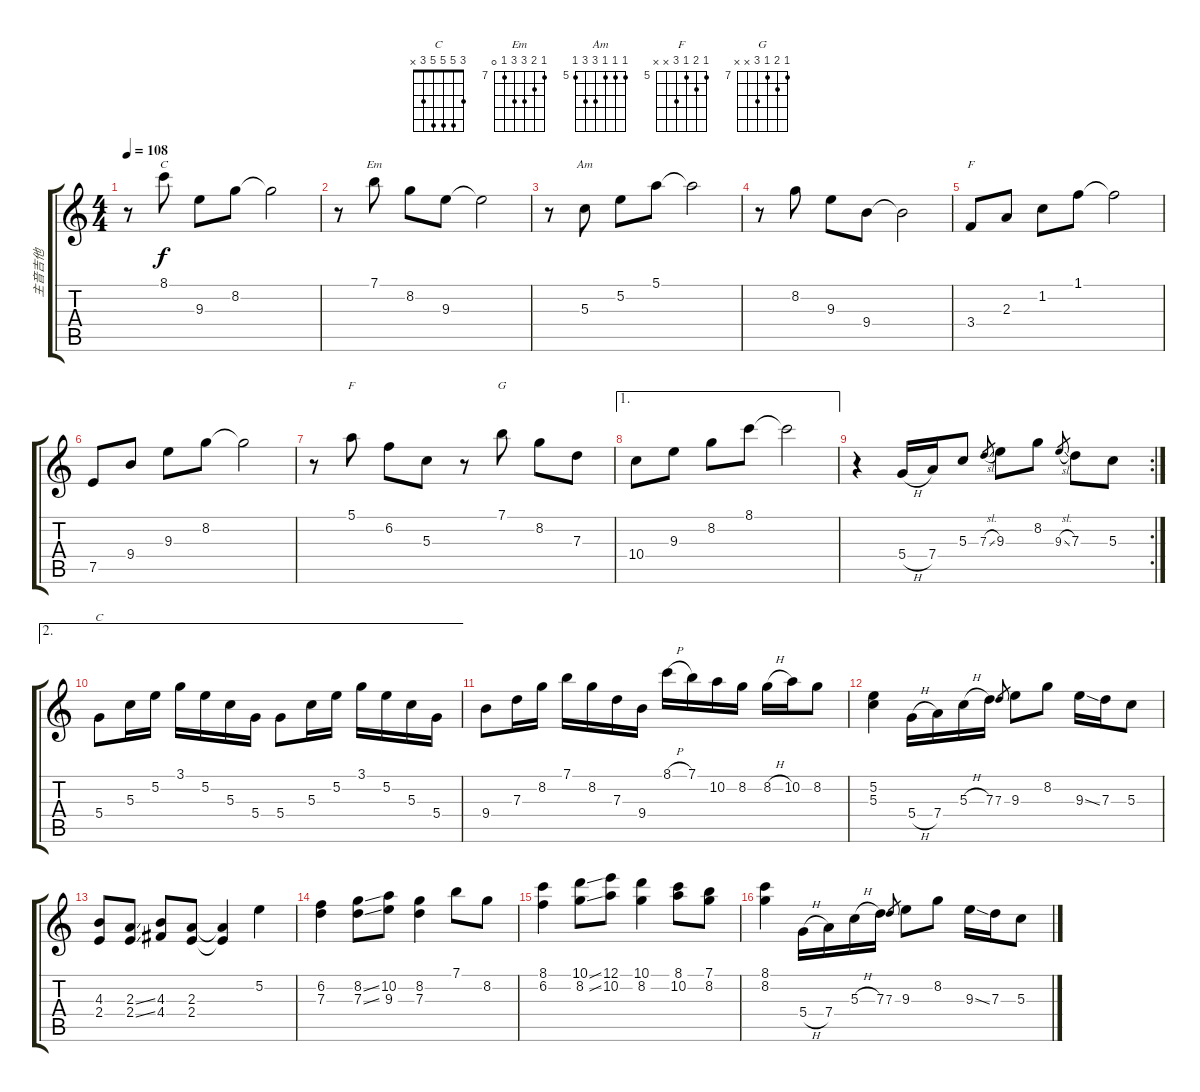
\track ("主音吉他" "主音吉他") {instrument acousticguitarsteel}
\staff {score tabs}
\tuning (E4 B3 G3 D3 A2 E2) {hide}
\chord ("C" 8 8 9 10 10 8) {firstfret 8}
\chord ("Em" 7 8 9 9 7 0) {firstfret 7}
\chord ("Am" 5 5 5 7 7 5) {firstfret 5}
\chord ("F" 1 1 2 3 x x)
\chord ("F" 5 6 5 7 x x) {firstfret 5}
\chord ("G" 7 8 7 9 x x) {firstfret 7}
\chord ("C" 3 5 5 5 3 x)
\ts (4 4)
\tempo 108
\clef g2
\ks c
r.8{dy f} 8.1.8{ch "C"} 9.3.8 8.2.8 8.2{t}.2 |
r.8 7.1.8{ch "Em"} 8.2.8 9.3.8 9.3{t}.2 |
r.8 5.3.8{ch "Am"} 5.2.8 5.1.8 5.1{t}.2 |
r.8 8.2.8 9.3.8 9.4.8 9.4{t}.2 |
3.4.8{ch "F"} 2.3.8 1.2.8 1.1.8 1.1{t}.2 |
7.5.8 9.4.8 9.3.8 8.2.8 8.2{t}.2 |
r.8 5.1.8{ch "F"} 6.2.8 5.3.8 r.8 7.1.8{ch "G"} 8.2.8 7.3.8 |
\ae 1
10.4.8 9.3.8 8.2.8 8.1.8 8.1{t}.2 |
\rc 2
r.4 5.4{h}.16 7.4.16 5.3.8 7.3{sl}.8{gr} 9.3.8 8.2.8 9.3{sl}.8{gr} 7.3.8 5.3.8 |
\ae 2
5.4.8{ch "C"} 5.3.16 5.2.16 3.1.16 5.2.16 5.3.16 5.4.16 5.4.8 5.3.16 5.2.16 3.1.16 5.2.16 5.3.16 5.4.16 |
9.4.8 7.3.16 8.2.16 7.1.16 8.2.16 7.3.16 9.4.16 8.1{h}.16 7.1.16 10.2.16 8.2.16 8.2{h}.16 10.2.16 8.2.8 |
(5.2 5.3).4 5.4{h}.16 7.4.16 5.3{h}.16 7.3.16 7.3.8{gr} 9.3.8 8.2.8 9.3{ss}.16 7.3.16 5.3.8 |
(4.3 2.4).8 (2.3{ss} 2.4{ss}).8 (4.3 4.4).8 (2.3 2.4).8 (2.3{t} 2.4{t}).4 5.2.4 |
(6.2 7.3).4 (8.2{ss} 7.3{ss}).8 (10.2 9.3).8 (8.2 7.3).4 7.1.8 8.2.8 |
(8.1 6.2).4 (10.1{ss} 8.2{ss}).8 (12.1 10.2).8 (10.1 8.2).4 (8.1 10.2).8 (7.1 8.2).8 |
(8.1 8.2).4 5.4{h}.16 7.4.16 5.3{h}.16 7.3.16 7.3.8{gr} 9.3.8 8.2.8 9.3{ss}.16 7.3.16 5.3.8
